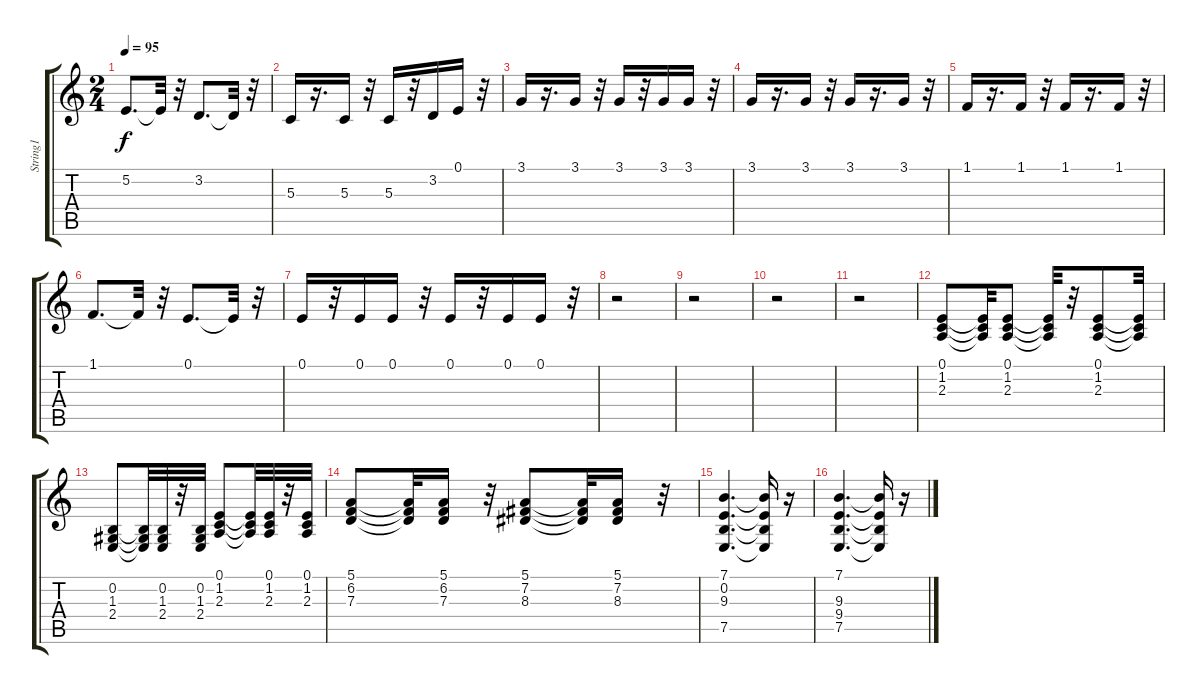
\track ("String1" "String1") {instrument tremolostrings}
\staff {score tabs}
\tuning (E4 B3 G3 D3 A2 E2) {hide}
\ts (2 4)
\tempo 95
\clef g2
\ks c
5.2.8{d dy f} 5.2{t}.32 r.32 3.2.8{d} 3.2{t}.32 r.32 |
5.3.16 r.16{d} 5.3.16 r.32 5.3.16 r.32 3.2.16 0.1.16 r.32 |
3.1.16 r.16{d} 3.1.16 r.32 3.1.16 r.32 3.1.16 3.1.16 r.32 |
3.1.16 r.16{d} 3.1.16 r.32 3.1.16 r.16{d} 3.1.16 r.32 |
1.1.16 r.16{d} 1.1.16 r.32 1.1.16 r.16{d} 1.1.16 r.32 |
1.1.8{d} 1.1{t}.32 r.32 0.1.8{d} 0.1{t}.32 r.32 |
0.1.16 r.32 0.1.16 0.1.16 r.32 0.1.16 r.32 0.1.16 0.1.16 r.32 |
r.2 |
r.2 |
r.2 |
r.2 |
(0.1 1.2 2.3).8{instrument acousticbass} (0.1{t} 1.2{t} 2.3{t}).32 (0.1 1.2 2.3).8 (0.1{t} 1.2{t} 2.3{t}).32 r.32 (0.1 1.2 2.3).8 (0.1{t} 1.2{t} 2.3{t}).32 |
(0.2 1.3 2.4).8 (0.2{t} 1.3{t} 2.4{t}).32 (0.2 1.3 2.4).32 r.32 (0.2 1.3 2.4).32 (0.1 1.2 2.3).8 (0.1{t} 1.2{t} 2.3{t}).32 (0.1 1.2 2.3).32 r.32 (0.1 1.2 2.3).32 |
(5.1 6.2 7.3).8 (5.1{t} 6.2{t} 7.3{t}).32 (5.1 6.2 7.3).16 r.32 (5.1 7.2 8.3).8 (5.1{t} 7.2{t} 8.3{t}).32 (5.1 7.2 8.3).16 r.32 |
(7.1 0.2 9.3 7.5).4{d} (7.1{t} 0.2{t} 9.3{t} 7.5{t}).16 r.16 |
(7.1 9.3 9.4 7.5).4{d} (7.1{t} 9.3{t} 9.4{t} 7.5{t}).16 r.16
